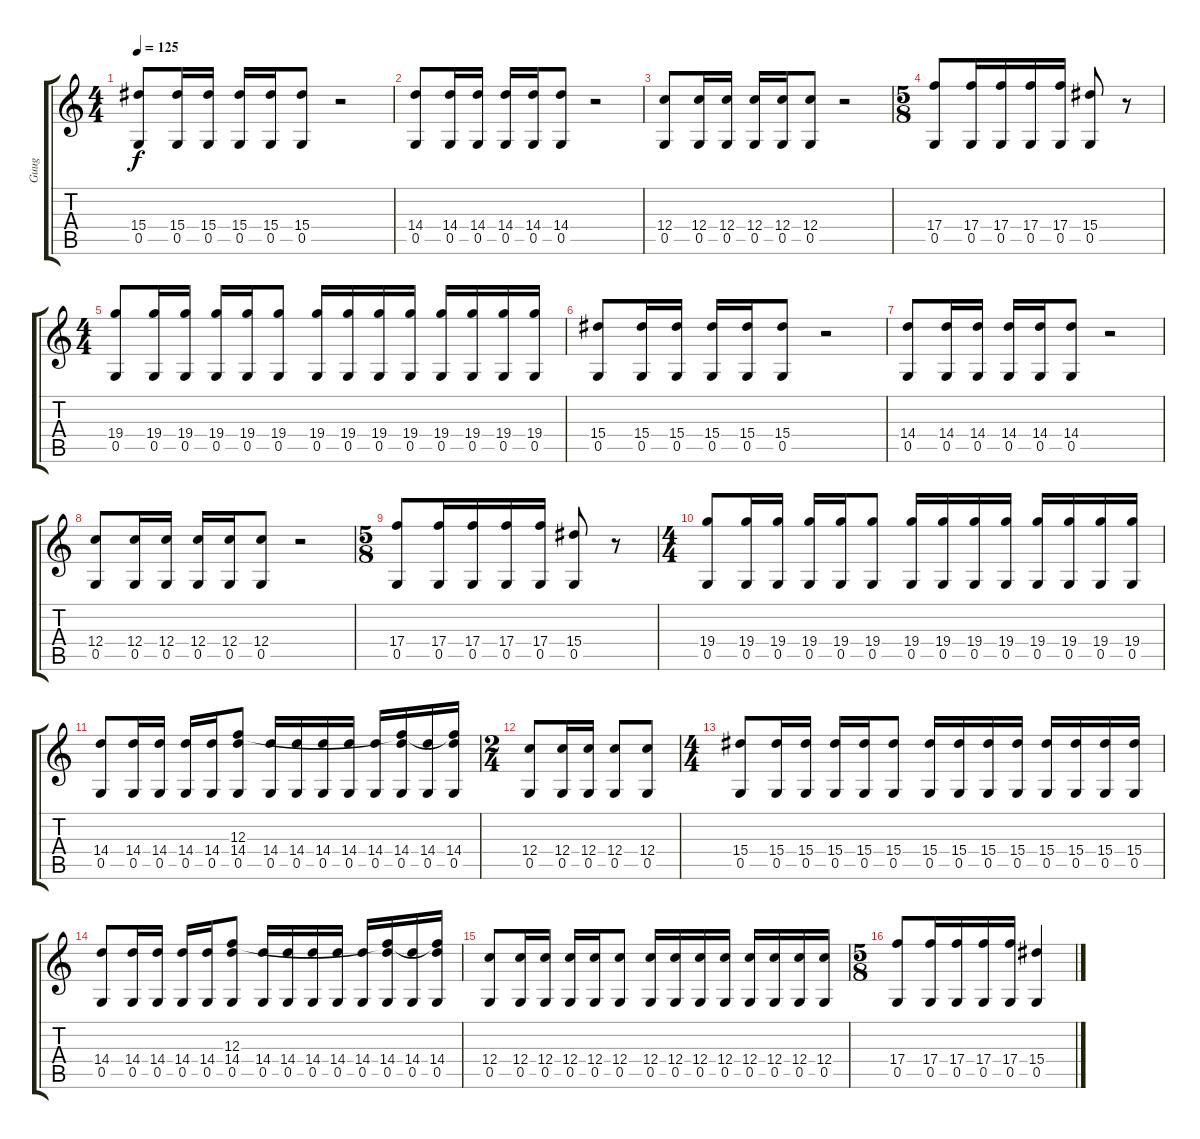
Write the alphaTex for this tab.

\track ("Guug" "Guug") {instrument overdrivenguitar}
\staff {score tabs}
\tuning (D4 A3 F3 C3 G2 C2) {hide}
\ts (4 4)
\tempo 125
\clef g2
\ks c
(15.4 0.5).8{dy f} (15.4 0.5).16 (15.4 0.5).16 (15.4 0.5).16 (15.4 0.5).16 (15.4 0.5).8 r.2 |
(14.4 0.5).8 (14.4 0.5).16 (14.4 0.5).16 (14.4 0.5).16 (14.4 0.5).16 (14.4 0.5).8 r.2 |
(12.4 0.5).8 (12.4 0.5).16 (12.4 0.5).16 (12.4 0.5).16 (12.4 0.5).16 (12.4 0.5).8 r.2 |
\ts (5 8)
(17.4 0.5).8 (17.4 0.5).16 (17.4 0.5).16 (17.4 0.5).16 (17.4 0.5).16 (15.4 0.5).8 r.8 |
\ts (4 4)
(19.4 0.5).8 (19.4 0.5).16 (19.4 0.5).16 (19.4 0.5).16 (19.4 0.5).16 (19.4 0.5).8 (19.4 0.5).16 (19.4 0.5).16 (19.4 0.5).16 (19.4 0.5).16 (19.4 0.5).16 (19.4 0.5).16 (19.4 0.5).16 (19.4 0.5).16 |
(15.4 0.5).8 (15.4 0.5).16 (15.4 0.5).16 (15.4 0.5).16 (15.4 0.5).16 (15.4 0.5).8 r.2 |
(14.4 0.5).8 (14.4 0.5).16 (14.4 0.5).16 (14.4 0.5).16 (14.4 0.5).16 (14.4 0.5).8 r.2 |
(12.4 0.5).8 (12.4 0.5).16 (12.4 0.5).16 (12.4 0.5).16 (12.4 0.5).16 (12.4 0.5).8 r.2 |
\ts (5 8)
(17.4 0.5).8 (17.4 0.5).16 (17.4 0.5).16 (17.4 0.5).16 (17.4 0.5).16 (15.4 0.5).8 r.8 |
\ts (4 4)
(19.4 0.5).8 (19.4 0.5).16 (19.4 0.5).16 (19.4 0.5).16 (19.4 0.5).16 (19.4 0.5).8 (19.4 0.5).16 (19.4 0.5).16 (19.4 0.5).16 (19.4 0.5).16 (19.4 0.5).16 (19.4 0.5).16 (19.4 0.5).16 (19.4 0.5).16 |
(14.4 0.5).8 (14.4 0.5).16 (14.4 0.5).16 (14.4 0.5).16 (14.4 0.5).16 (12.3 14.4 0.5).8 (14.4 0.5).16 (14.4 0.5).16 (14.4 0.5).16 (14.4 0.5).16 (14.4 0.5).16 (12.3{t} 14.4 0.5).16 (14.4 0.5).16 (12.3{t} 14.4 0.5).16 |
\ts (2 4)
(12.4 0.5).8 (12.4 0.5).16 (12.4 0.5).16 (12.4 0.5).8 (12.4 0.5).8 |
\ts (4 4)
(15.4 0.5).8 (15.4 0.5).16 (15.4 0.5).16 (15.4 0.5).16 (15.4 0.5).16 (15.4 0.5).8 (15.4 0.5).16 (15.4 0.5).16 (15.4 0.5).16 (15.4 0.5).16 (15.4 0.5).16 (15.4 0.5).16 (15.4 0.5).16 (15.4 0.5).16 |
(14.4 0.5).8 (14.4 0.5).16 (14.4 0.5).16 (14.4 0.5).16 (14.4 0.5).16 (12.3 14.4 0.5).8 (14.4 0.5).16 (14.4 0.5).16 (14.4 0.5).16 (14.4 0.5).16 (14.4 0.5).16 (12.3{t} 14.4 0.5).16 (14.4 0.5).16 (12.3{t} 14.4 0.5).16 |
(12.4 0.5).8 (12.4 0.5).16 (12.4 0.5).16 (12.4 0.5).16 (12.4 0.5).16 (12.4 0.5).8 (12.4 0.5).16 (12.4 0.5).16 (12.4 0.5).16 (12.4 0.5).16 (12.4 0.5).16 (12.4 0.5).16 (12.4 0.5).16 (12.4 0.5).16 |
\ts (5 8)
(17.4 0.5).8 (17.4 0.5).16 (17.4 0.5).16 (17.4 0.5).16 (17.4 0.5).16 (15.4 0.5).4
